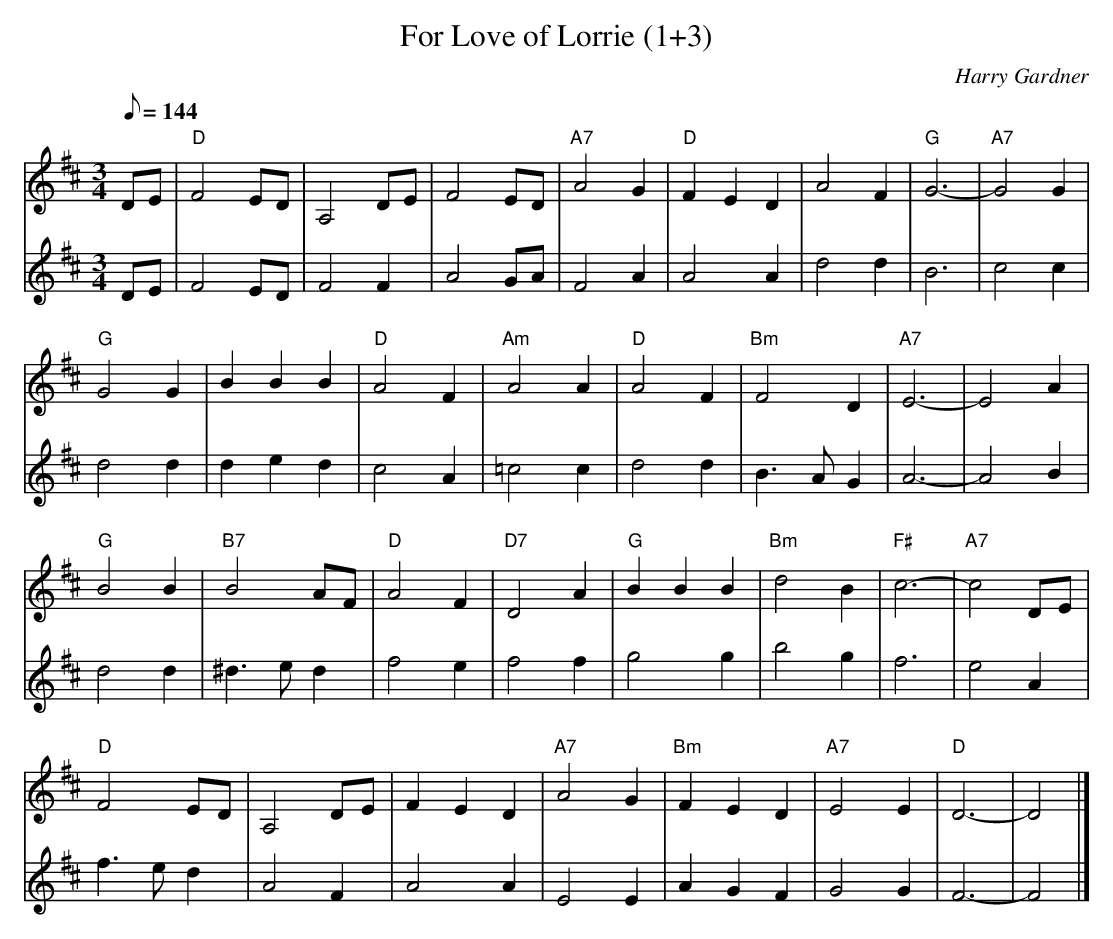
X:1
T:For Love of Lorrie (1+3)
C:Harry Gardner
M:3/4
L:1/8
K:D
Q:144
V:1
DE|"D"F4ED|A,4DE|F4ED|"A7"A4G2|"D"F2E2D2|A4F2|"G"G6-|"A7"G4G2|
"G"G4G2|B2B2B2|"D"A4F2|"Am"A4A2|"D"A4F2|"Bm"F4D2|"A7"E6-|E4A2|
"G"B4B2|"B7"B4AF|"D"A4F2|"D7"D4A2|"G"B2B2B2|"Bm"d4B2|"F#"c6-|"A7"c4DE|
"D"F4ED|A,4DE|F2E2D2|"A7"A4G2|"Bm"F2E2D2|"A7"E4E2|"D"D6-|D4|]
V:3
DE|F4ED|F4F2|A4GA|F4A2|A4A2|d4d2|B6|c4c2|
d4d2|d2e2d2|c4A2|=c4c2|d4d2|B3AG2|A6-|A4B2|
d4d2|^d3ed2|f4e2|f4f2|g4g2|b4g2|f6|e4A2|
f3ed2|A4F2|A4A2|E4E2|A2G2F2|G4G2|F6-|F4|]
